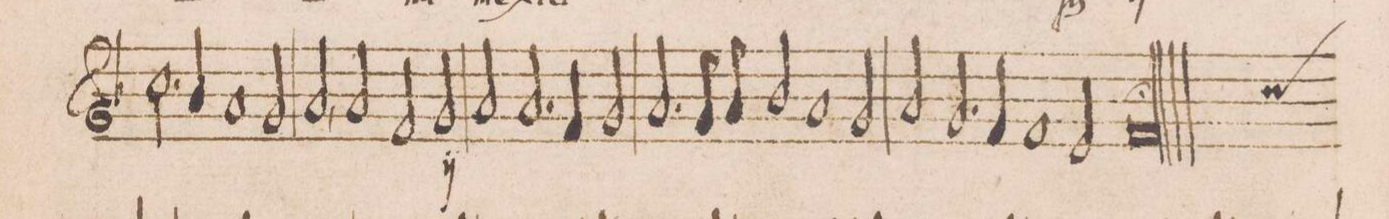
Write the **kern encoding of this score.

**kern	**text
*I"DISCANTVS	*
*clefG2	*
*k[b-]	*
*met(c|)	*
*M2/1	*
2.cc\	.
=52	=52
4b-/	.
1a	.
2g/	.
=53	=53
2a,/	sis
2a/	in
2f/	ex-
2g/	-cel-
=54	=54
2a/	.
2.a/	.
4f/	.
2g/	.
=55	=55
2.a/	.
8g/	.
8a/	.
2b-\	.
1a	.
=56	=56
2g/	.
2a/	.
2.g/	.
=57	=57
4f/	.
1f	.
2e/	.
=58	=58
0f;	-sis
*	*Xij
*-	*-
